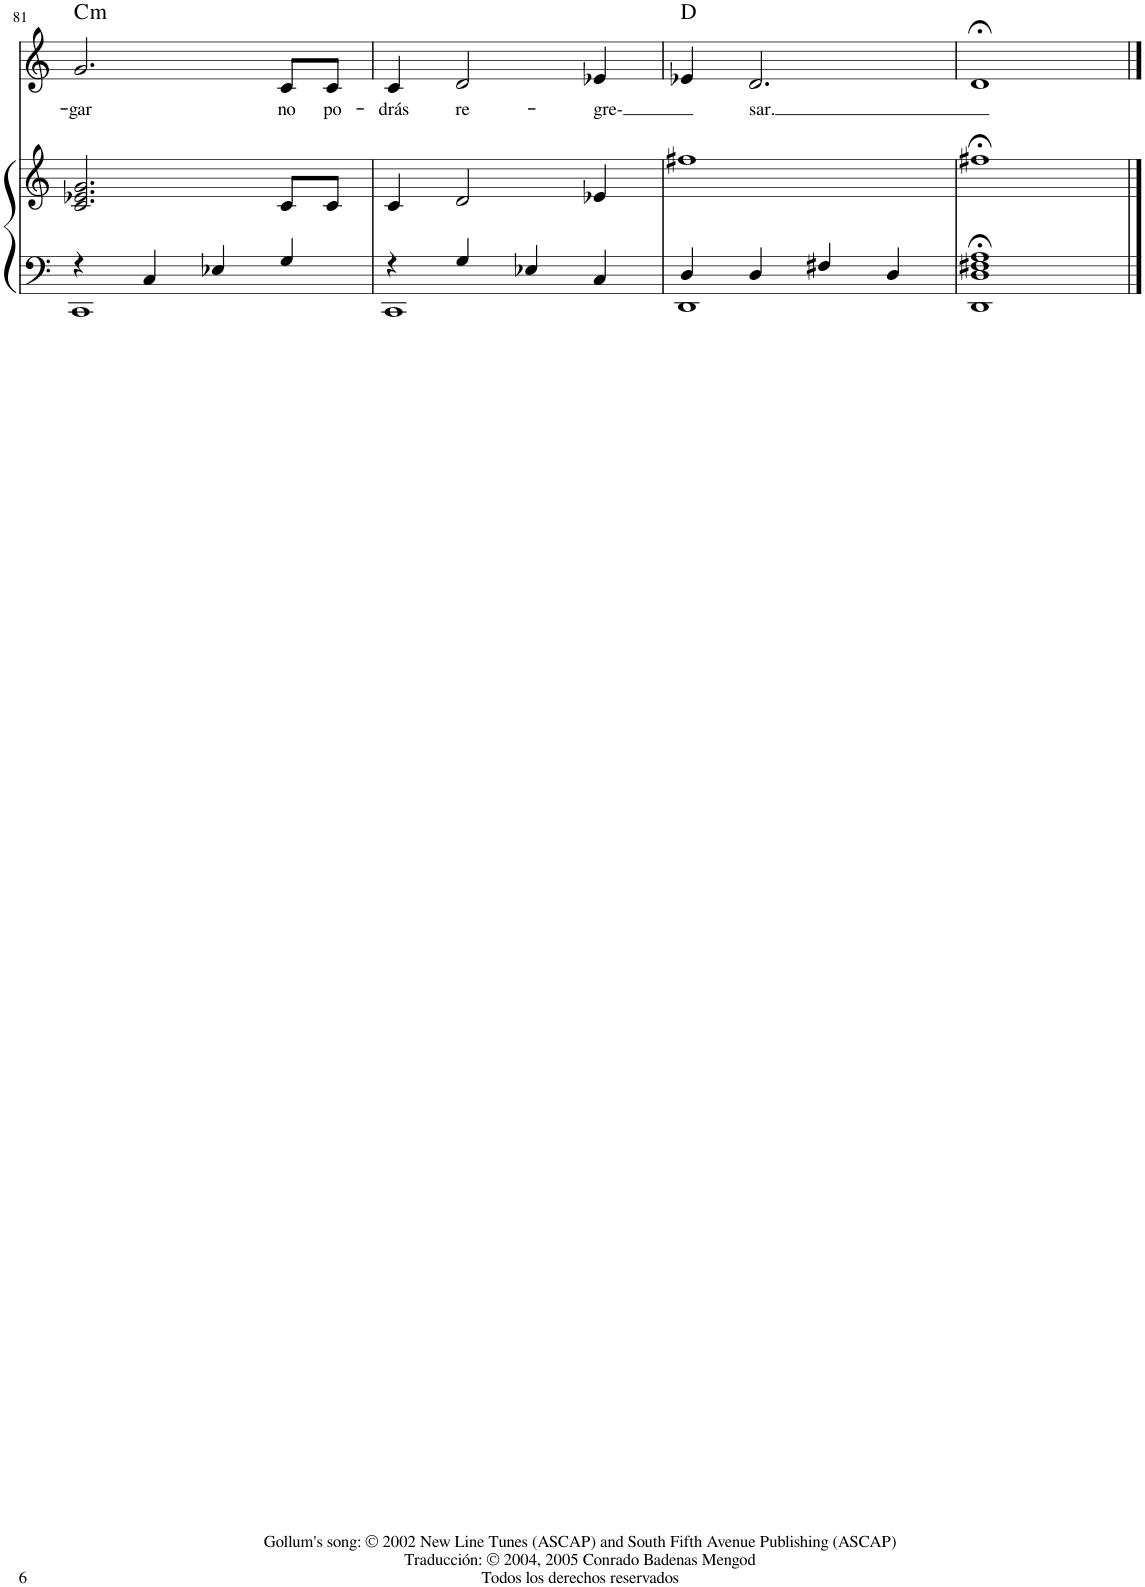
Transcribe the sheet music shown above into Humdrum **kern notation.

**kern	**kern	**kern	**text	**harte
*part2	*part2	*part1	*part1	*part1
*staff3	*staff2	*staff1	*staff1	*
*I"Piano	*	*I"Voice	*	*
*I'Pno	*	*	*	*
!!LO:PB:g=z
*clefF4	*clefG2	*clefG2	*	*
*k[]	*k[]	*k[]	*	*
*M4/4	*M4/4	*M4/4	*	*
=81	=81	=81	=81	=81
*^	*	*	*	*
!	!	!	!	!LO:LY:b	!LO:H:kt=m
4r	1CC	2.c/ 2.e-X/ 2.g/	2.g/	-gar	C:min
4C/	.	.	.	.	.
4E-X/	.	.	.	.	.
!	!	!	!	!LO:LY:b	!
4G/	.	8c/L	8c/L	no	.
!	!	!	!	!LO:LY:b	!
.	.	8c/J	8c/J	po-	.
=82	=82	=82	=82	=82	=82
!	!	!	!	!LO:LY:b	!
4r	1CC	4c/	4c/	-drás	.
!	!	!	!	!LO:LY:b	!
4G/	.	2d/	2d/	re-	.
4E-X/	.	.	.	.	.
!	!	!	!	!LO:LY:b	!
4C/	.	4e-X/	4e-X/	-gre-	.
=83	=83	=83	=83	=83	=83
4D/	1DD	1ff#X	4e-X/	.	D:maj
!	!	!	!	!LO:LY:b	!
4D/	.	.	2.d/	sar.	.
4F#X/	.	.	.	.	.
4D/	.	.	.	.	.
=84	=84	=84	=84	=84	=84
1D;< 1F#X;< 1A;<	1DD	1ff#X;<	1d;<	.	.
*v	*v	*	*	*	*
==	==	==	==	==
*-	*-	*-	*-	*-
